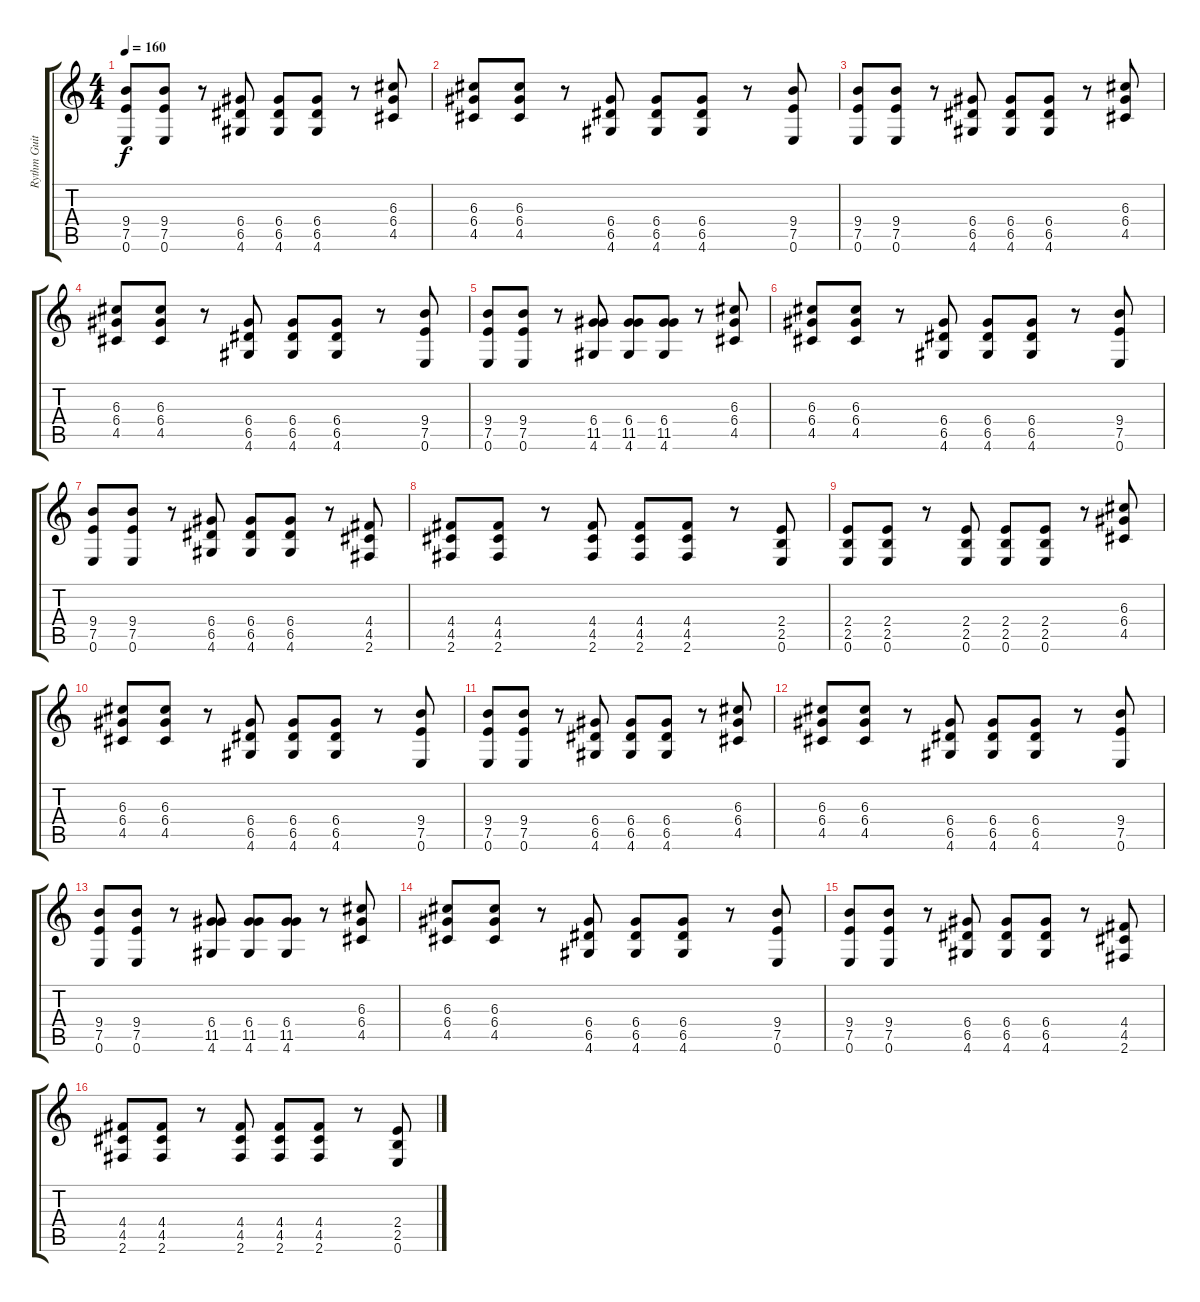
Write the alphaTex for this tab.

\track ("Rythm Guitar" "Rythm Guit") {instrument distortionguitar}
\staff {score tabs}
\tuning (E4 B3 G3 D3 A2 E2) {hide}
\ts (4 4)
\tempo 160
\clef g2
\ks c
(9.4 7.5 0.6).8{dy f} (9.4 7.5 0.6).8 r.8 (6.4 6.5 4.6).8 (6.4 6.5 4.6).8 (6.4 6.5 4.6).8 r.8 (6.3 6.4 4.5).8 |
(6.3 6.4 4.5).8 (6.3 6.4 4.5).8 r.8 (6.4 6.5 4.6).8 (6.4 6.5 4.6).8 (6.4 6.5 4.6).8 r.8 (9.4 7.5 0.6).8 |
(9.4 7.5 0.6).8 (9.4 7.5 0.6).8 r.8 (6.4 6.5 4.6).8 (6.4 6.5 4.6).8 (6.4 6.5 4.6).8 r.8 (6.3 6.4 4.5).8 |
(6.3 6.4 4.5).8 (6.3 6.4 4.5).8 r.8 (6.4 6.5 4.6).8 (6.4 6.5 4.6).8 (6.4 6.5 4.6).8 r.8 (9.4 7.5 0.6).8 |
(9.4 7.5 0.6).8 (9.4 7.5 0.6).8 r.8 (6.4 11.5 4.6).8 (6.4 11.5 4.6).8 (6.4 11.5 4.6).8 r.8 (6.3 6.4 4.5).8 |
(6.3 6.4 4.5).8 (6.3 6.4 4.5).8 r.8 (6.4 6.5 4.6).8 (6.4 6.5 4.6).8 (6.4 6.5 4.6).8 r.8 (9.4 7.5 0.6).8 |
(9.4 7.5 0.6).8 (9.4 7.5 0.6).8 r.8 (6.4 6.5 4.6).8 (6.4 6.5 4.6).8 (6.4 6.5 4.6).8 r.8 (4.4 4.5 2.6).8 |
(4.4 4.5 2.6).8 (4.4 4.5 2.6).8 r.8 (4.4 4.5 2.6).8 (4.4 4.5 2.6).8 (4.4 4.5 2.6).8 r.8 (2.4 2.5 0.6).8 |
(2.4 2.5 0.6).8 (2.4 2.5 0.6).8 r.8 (2.4 2.5 0.6).8 (2.4 2.5 0.6).8 (2.4 2.5 0.6).8 r.8 (6.3 6.4 4.5).8 |
(6.3 6.4 4.5).8 (6.3 6.4 4.5).8 r.8 (6.4 6.5 4.6).8 (6.4 6.5 4.6).8 (6.4 6.5 4.6).8 r.8 (9.4 7.5 0.6).8 |
(9.4 7.5 0.6).8 (9.4 7.5 0.6).8 r.8 (6.4 6.5 4.6).8 (6.4 6.5 4.6).8 (6.4 6.5 4.6).8 r.8 (6.3 6.4 4.5).8 |
(6.3 6.4 4.5).8 (6.3 6.4 4.5).8 r.8 (6.4 6.5 4.6).8 (6.4 6.5 4.6).8 (6.4 6.5 4.6).8 r.8 (9.4 7.5 0.6).8 |
(9.4 7.5 0.6).8 (9.4 7.5 0.6).8 r.8 (6.4 11.5 4.6).8 (6.4 11.5 4.6).8 (6.4 11.5 4.6).8 r.8 (6.3 6.4 4.5).8 |
(6.3 6.4 4.5).8 (6.3 6.4 4.5).8 r.8 (6.4 6.5 4.6).8 (6.4 6.5 4.6).8 (6.4 6.5 4.6).8 r.8 (9.4 7.5 0.6).8 |
(9.4 7.5 0.6).8 (9.4 7.5 0.6).8 r.8 (6.4 6.5 4.6).8 (6.4 6.5 4.6).8 (6.4 6.5 4.6).8 r.8 (4.4 4.5 2.6).8 |
(4.4 4.5 2.6).8 (4.4 4.5 2.6).8 r.8 (4.4 4.5 2.6).8 (4.4 4.5 2.6).8 (4.4 4.5 2.6).8 r.8 (2.4 2.5 0.6).8
